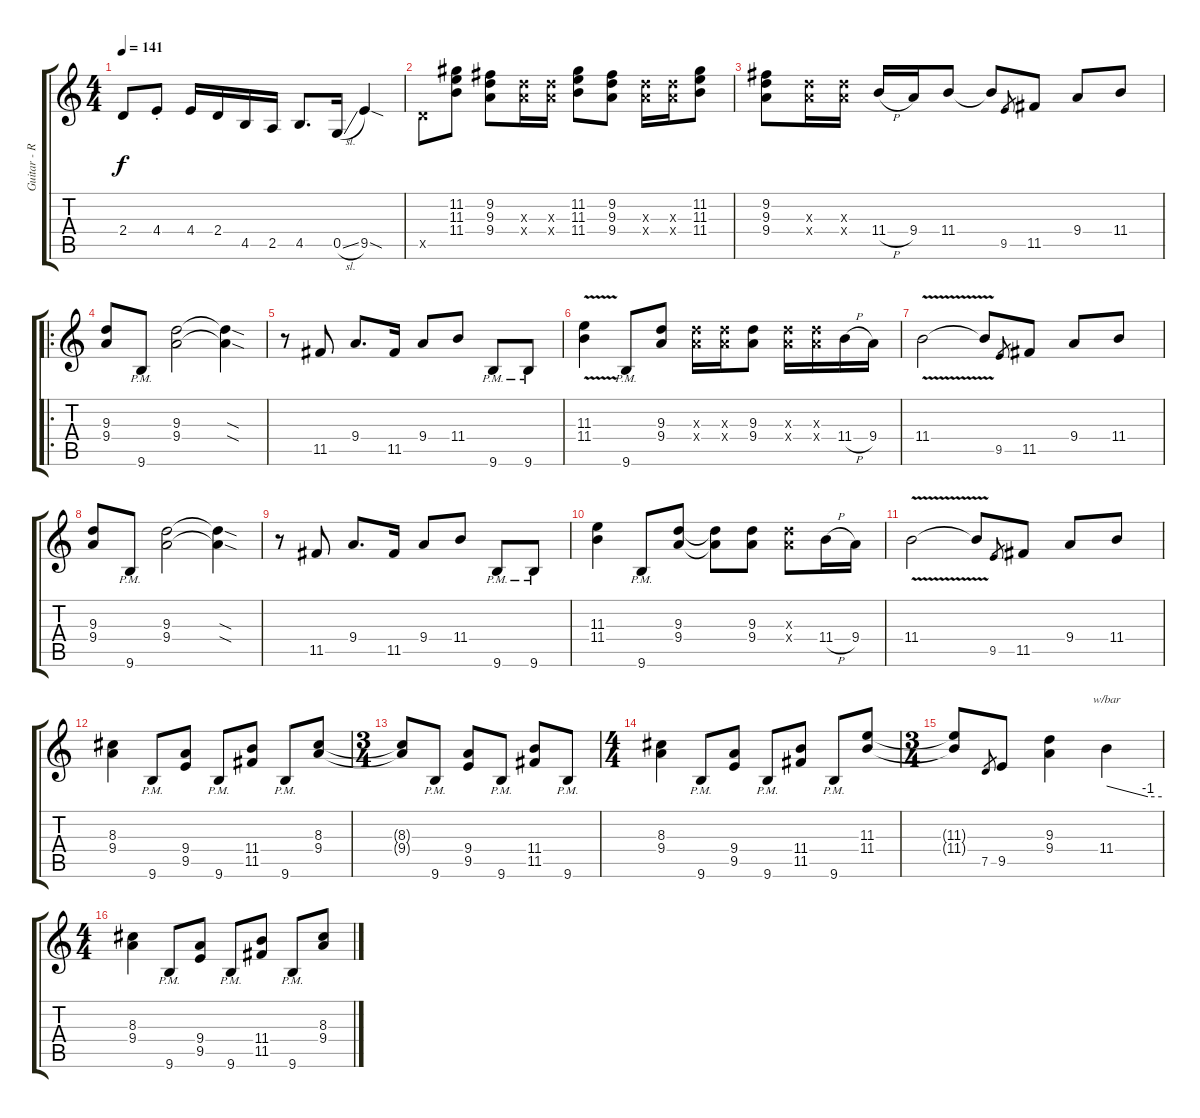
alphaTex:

\track ("Guitar - Rythm/Lead" "Guitar - R") {instrument distortionguitar}
\staff {score tabs}
\tuning (D4 A3 F3 C3 G2 D2) {hide}
\ts (4 4)
\tempo 141
\clef g2
\ks c
2.4{t}.8{dy f} 4.4{st}.8 4.4.16 2.4.16 4.5.16 2.5.16 4.5.8{d} 0.5{sl}.16 9.5{sod}.4 |
7.5{x}.8 (11.2 11.3 11.4).8 (9.2 9.3 9.4).8 (9.3{x} 9.4{x}).16 (9.3{x} 9.4{x}).16 (11.2 11.3 11.4).8 (9.2 9.3 9.4).8 (9.3{x} 9.4{x}).16 (9.3{x} 9.4{x}).16 (11.2 11.3 11.4).8 |
(9.2 9.3 9.4).8 (9.3{x} 9.4{x}).16 (9.3{x} 9.4{x}).16 11.4{h}.16 9.4.16 11.4.8 11.4{t}.8 9.5.8{gr} 11.5.8 9.4.8 11.4.8 |
\ro
(9.3 9.4).8 9.6{pm}.8 (9.3 9.4).2 (9.3{sod t} 9.4{sod t}).4 |
r.8 11.5.8 9.4.8{d} 11.5.16 9.4.8 11.4.8 9.6{pm}.8 9.6{pm}.8 |
(11.3{v} 11.4).4 9.6{pm}.8 (9.3 9.4).8 (9.3{x} 9.4{x}).16 (9.3{x} 9.4{x}).16 (9.3 9.4).8 (9.3{x} 9.4{x}).16 (9.3{x} 9.4{x}).16 11.4{h}.16 9.4.16 |
11.4{v}.2 11.4{t}.8 9.5.8{gr} 11.5.8 9.4.8 11.4.8 |
(9.3 9.4).8 9.6{pm}.8 (9.3 9.4).2 (9.3{sod t} 9.4{sod t}).4 |
r.8 11.5.8 9.4.8{d} 11.5.16 9.4.8 11.4.8 9.6{pm}.8 9.6{pm}.8 |
(11.3 11.4).4 9.6{pm}.8 (9.3 9.4).8 (9.3{t} 9.4{t}).8 (9.3 9.4).8 (9.3{x} 9.4{x}).8 11.4{h}.16 9.4.16 |
11.4{v}.2 11.4{t}.8 9.5.8{gr} 11.5.8 9.4.8 11.4.8 |
(8.3 9.4).4 9.6{pm}.8 (9.4 9.5).8 9.6{pm}.8 (11.4 11.5).8 9.6{pm}.8 (8.3 9.4).8 |
\ts (3 4)
(8.3{t} 9.4{t}).8 9.6{pm}.8 (9.4 9.5).8 9.6{pm}.8 (11.4 11.5).8 9.6{pm}.8 |
\ts (4 4)
(8.3 9.4).4 9.6{pm}.8 (9.4 9.5).8 9.6{pm}.8 (11.4 11.5).8 9.6{pm}.8 (11.3 11.4).8 |
\ts (3 4)
(11.3{t} 11.4{t}).8 7.5.8{gr} 9.5.8 (9.3 9.4).4 11.4.4{tbe (custom default 0 0 45 -4 60 -4)} |
\ts (4 4)
(8.3 9.4).4 9.6{pm}.8 (9.4 9.5).8 9.6{pm}.8 (11.4 11.5).8 9.6{pm}.8 (8.3 9.4).8
